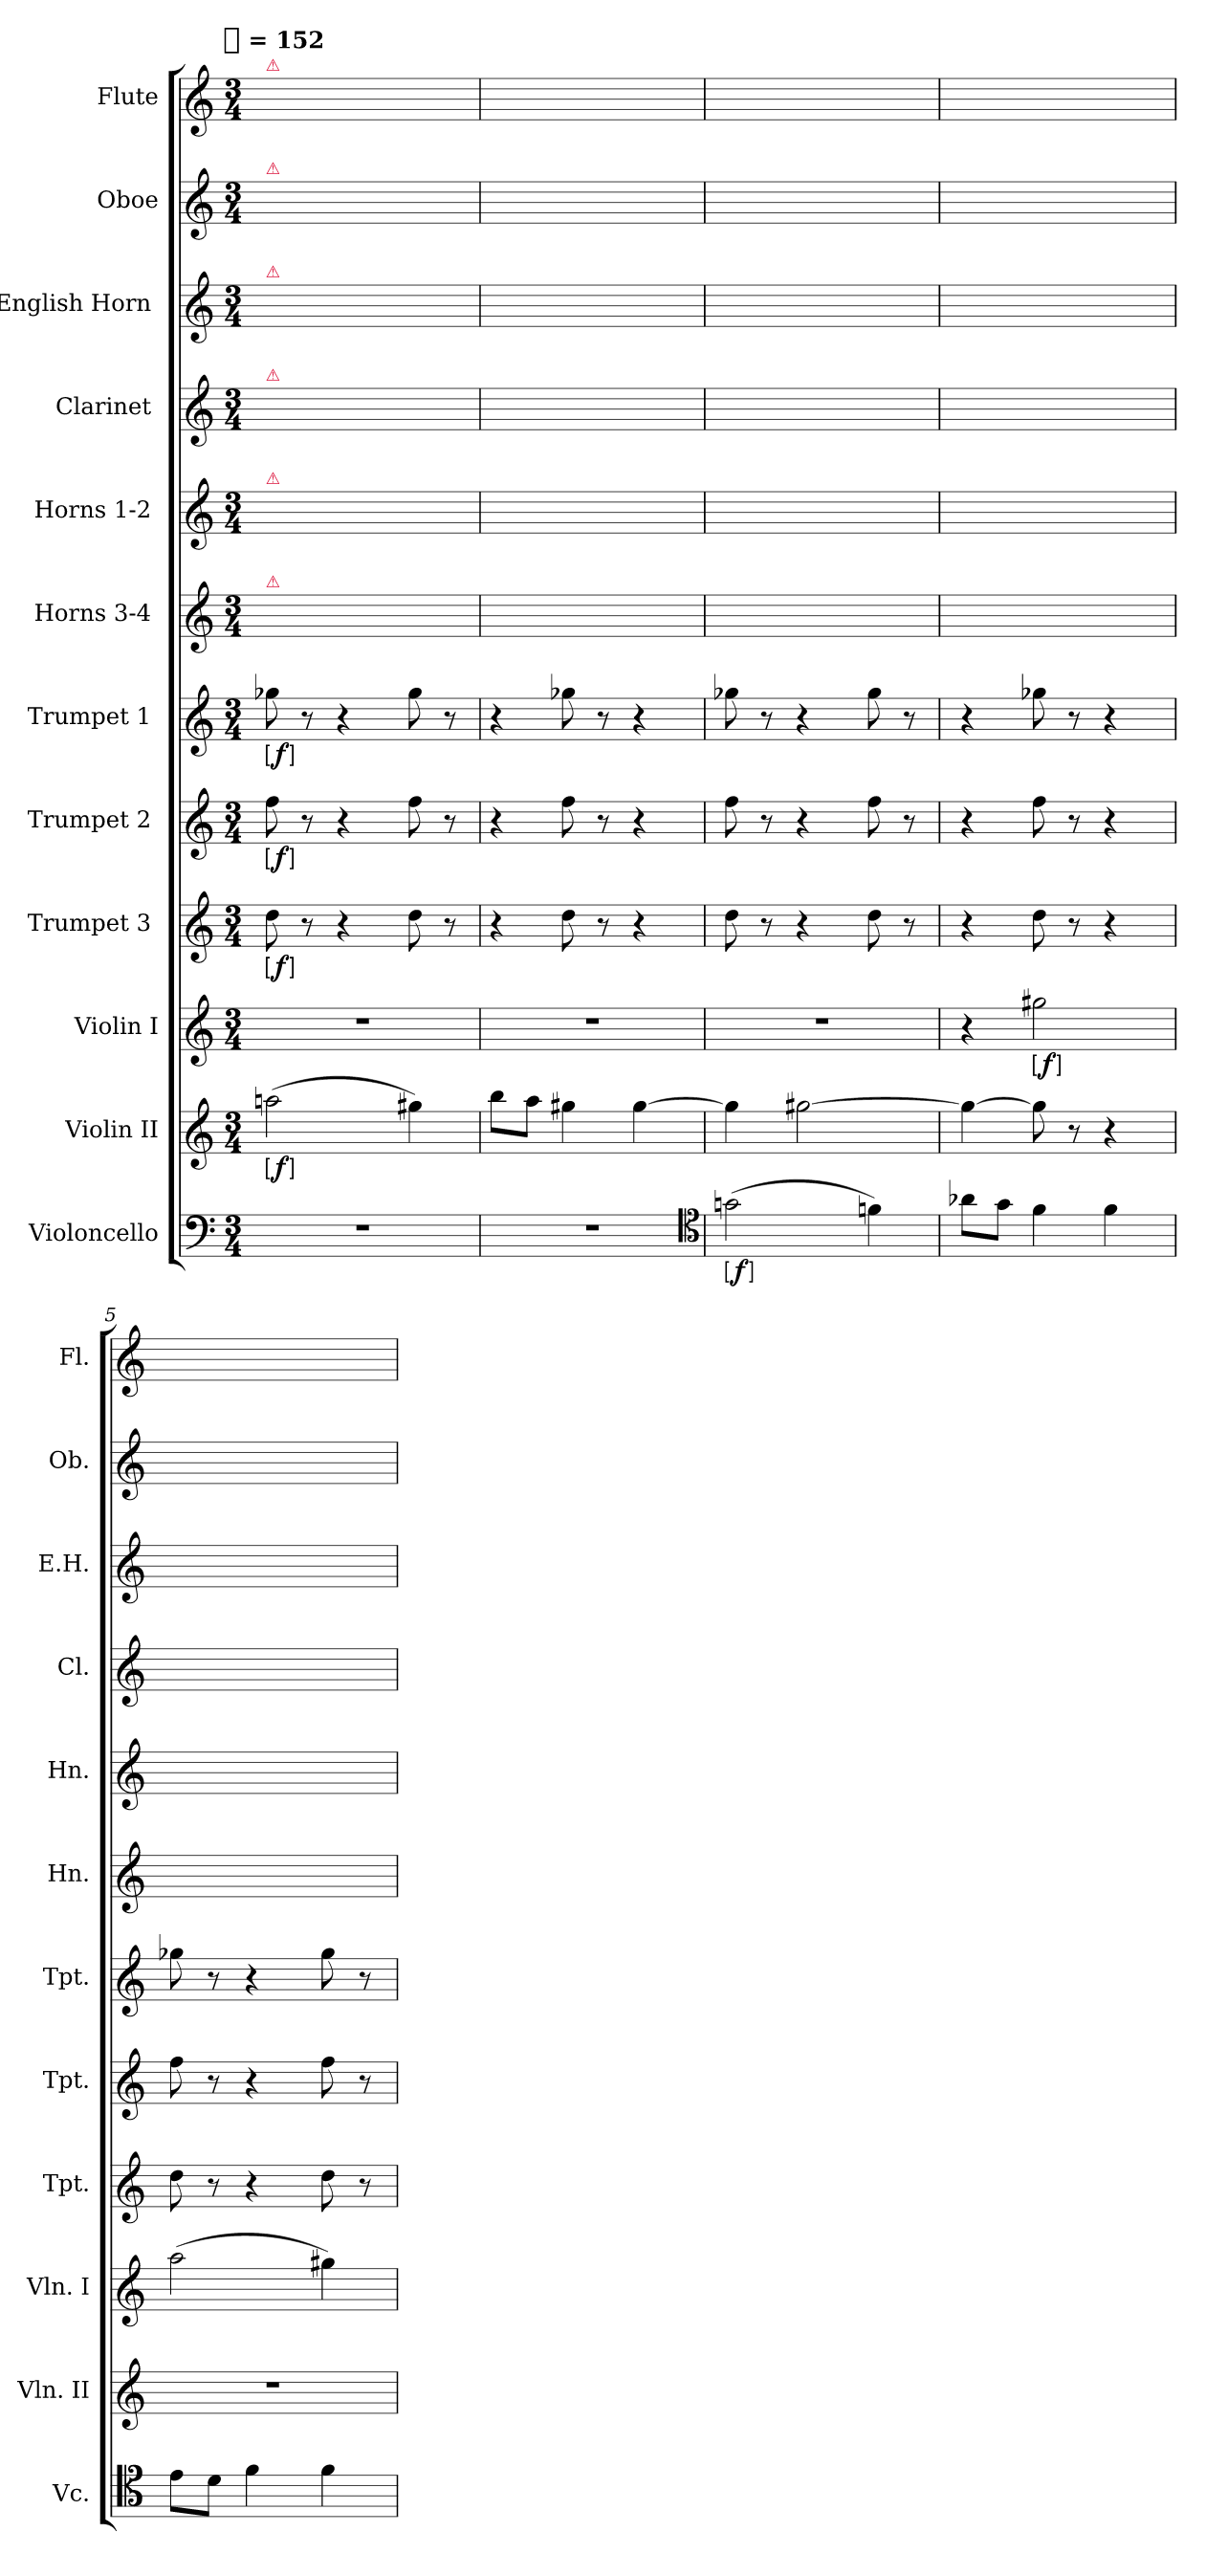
**kern	**dynam	**kern	**dynam	**kern	**dynam	**kern	**dynam	**kern	**dynam	**kern	**dynam	**kern	**kern	**kern	**kern	**kern	**kern
*part12	*part12	*part11	*part11	*part10	*part10	*part9	*part9	*part8	*part8	*part7	*part7	*part6	*part5	*part4	*part3	*part2	*part1
*staff12	*staff12	*staff11	*staff11	*staff10	*staff10	*staff9	*staff9	*staff8	*staff8	*staff7	*staff7	*staff6	*staff5	*staff4	*staff3	*staff2	*staff1
*I"Violoncello	*	*I"Violin II	*	*I"Violin I	*	*I"Trumpet 3 [C]	*	*I"Trumpet 2 [C]	*	*I"Trumpet 1 [C]	*	*I"Horns 3-4 [C]	*I"Horns 1-2 [C]	*I"Clarinet [C]	*I"English Horn [C]	*I"Oboe	*I"Flute
*I'Vc.	*	*I'Vln. II	*	*I'Vln. I	*	*I'Tpt.	*	*I'Tpt.	*	*I'Tpt.	*	*I'Hn.	*I'Hn.	*I'Cl.	*I'E.H.	*I'Ob.	*I'Fl.
*clefF4	*	*clefG2	*	*clefG2	*	*clefG2	*	*clefG2	*	*clefG2	*	*clefG2	*clefG2	*clefG2	*clefG2	*clefG2	*clefG2
*k[]	*	*k[]	*	*k[]	*	*k[]	*	*k[]	*	*k[]	*	*k[]	*k[]	*k[]	*k[]	*k[]	*k[]
!!LO:TX:omd:t=[quarter] = 152
*M3/4	*	*M3/4	*	*M3/4	*	*M3/4	*	*M3/4	*	*M3/4	*	*M3/4	*M3/4	*M3/4	*M3/4	*M3/4	*M3/4
*MM152	*	*MM152	*	*MM152	*	*MM152	*	*MM152	*	*MM152	*	*MM152	*MM152	*MM152	*MM152	*MM152	*MM152
=1	=1	=1	=1	=1	=1	=1	=1	=1	=1	=1	=1	=1	=1	=1	=1	=1	=1
!	!	!	!	!	!	!	!	!	!	!	!	!	!	!	!	!	!LO:TX:a:color=crimson:t=⚠
!	!	!	!	!	!	!	!	!	!	!	!	!	!	!	!	!LO:TX:a:color=crimson:t=⚠	!
!	!	!	!	!	!	!	!	!	!	!	!	!	!	!	!LO:TX:a:color=crimson:t=⚠	!	!
!	!	!	!	!	!	!	!	!	!	!	!	!	!	!LO:TX:a:color=crimson:t=⚠	!	!	!
!	!	!	!	!	!	!	!	!	!	!	!	!	!LO:TX:a:color=crimson:t=⚠	!	!	!	!
!	!	!	!	!	!	!	!	!	!	!	!	!LO:TX:a:color=crimson:t=⚠	!	!	!	!	!
!	!	!	!LO:DY:ed=brack	!	!	!	!LO:DY:ed=brack	!	!LO:DY:ed=brack	!	!LO:DY:ed=brack	!	!	!	!	!	!
4%3r	.	(2aan	f	4%3r	.	8dd	f	8ff	f	8gg-X	f	8ryy	8ryy	8ryy	8ryy	8ryy	8ryy
.	.	.	.	.	.	8r	.	8r	.	8r	.	8ryy	8ryy	8ryy	8ryy	8ryy	8ryy
.	.	.	.	.	.	4r	.	4r	.	4r	.	8ryy	8ryy	8ryy	8ryy	8ryy	8ryy
.	.	.	.	.	.	.	.	.	.	.	.	8ryy	8ryy	8ryy	8ryy	8ryy	8ryy
.	.	4gg#X)	.	.	.	8dd	.	8ff	.	8gg-	.	8ryy	8ryy	8ryy	8ryy	8ryy	8ryy
.	.	.	.	.	.	8r	.	8r	.	8r	.	8ryy	8ryy	8ryy	8ryy	8ryy	8ryy
=2	=2	=2	=2	=2	=2	=2	=2	=2	=2	=2	=2	=2	=2	=2	=2	=2	=2
4%3r	.	8bbL	.	4%3r	.	4r	.	4r	.	4r	.	8ryy	8ryy	8ryy	8ryy	8ryy	8ryy
.	.	8aaJ	.	.	.	.	.	.	.	.	.	8ryy	8ryy	8ryy	8ryy	8ryy	8ryy
.	.	4gg#X	.	.	.	8dd	.	8ff	.	8gg-X	.	8ryy	8ryy	8ryy	8ryy	8ryy	8ryy
.	.	.	.	.	.	8r	.	8r	.	8r	.	8ryy	8ryy	8ryy	8ryy	8ryy	8ryy
.	.	[4gg#	.	.	.	4r	.	4r	.	4r	.	8ryy	8ryy	8ryy	8ryy	8ryy	8ryy
.	.	.	.	.	.	.	.	.	.	.	.	8ryy	8ryy	8ryy	8ryy	8ryy	8ryy
*clefC4	*	*	*	*	*	*	*	*	*	*	*	*	*	*	*	*	*
=3	=3	=3	=3	=3	=3	=3	=3	=3	=3	=3	=3	=3	=3	=3	=3	=3	=3
!	!LO:DY:ed=brack	!	!	!	!	!	!	!	!	!	!	!	!	!	!	!	!
(2gn	f	4gg#]	.	4%3r	.	8dd	.	8ff	.	8gg-X	.	8ryy	8ryy	8ryy	8ryy	8ryy	8ryy
.	.	.	.	.	.	8r	.	8r	.	8r	.	8ryy	8ryy	8ryy	8ryy	8ryy	8ryy
.	.	[2gg#X	.	.	.	4r	.	4r	.	4r	.	8ryy	8ryy	8ryy	8ryy	8ryy	8ryy
.	.	.	.	.	.	.	.	.	.	.	.	8ryy	8ryy	8ryy	8ryy	8ryy	8ryy
4fn)	.	.	.	.	.	8dd	.	8ff	.	8gg-	.	8ryy	8ryy	8ryy	8ryy	8ryy	8ryy
.	.	.	.	.	.	8r	.	8r	.	8r	.	8ryy	8ryy	8ryy	8ryy	8ryy	8ryy
=4	=4	=4	=4	=4	=4	=4	=4	=4	=4	=4	=4	=4	=4	=4	=4	=4	=4
8a-XL	.	4gg#_	.	4r	.	4r	.	4r	.	4r	.	8ryy	8ryy	8ryy	8ryy	8ryy	8ryy
8gJ	.	.	.	.	.	.	.	.	.	.	.	8ryy	8ryy	8ryy	8ryy	8ryy	8ryy
!	!	!	!	!	!LO:DY:ed=brack	!	!	!	!	!	!	!	!	!	!	!	!
4f	.	8gg#]	.	2gg#X	f	8dd	.	8ff	.	8gg-X	.	8ryy	8ryy	8ryy	8ryy	8ryy	8ryy
.	.	8r	.	.	.	8r	.	8r	.	8r	.	8ryy	8ryy	8ryy	8ryy	8ryy	8ryy
4f	.	4r	.	.	.	4r	.	4r	.	4r	.	8ryy	8ryy	8ryy	8ryy	8ryy	8ryy
.	.	.	.	.	.	.	.	.	.	.	.	8ryy	8ryy	8ryy	8ryy	8ryy	8ryy
=5	=5	=5	=5	=5	=5	=5	=5	=5	=5	=5	=5	=5	=5	=5	=5	=5	=5
8eL	.	4%3r	.	(2aa	.	8dd	.	8ff	.	8gg-X	.	8ryy	8ryy	8ryy	8ryy	8ryy	8ryy
8dJ	.	.	.	.	.	8r	.	8r	.	8r	.	8ryy	8ryy	8ryy	8ryy	8ryy	8ryy
4f	.	.	.	.	.	4r	.	4r	.	4r	.	8ryy	8ryy	8ryy	8ryy	8ryy	8ryy
.	.	.	.	.	.	.	.	.	.	.	.	8ryy	8ryy	8ryy	8ryy	8ryy	8ryy
4f	.	.	.	4gg#X)	.	8dd	.	8ff	.	8gg-	.	8ryy	8ryy	8ryy	8ryy	8ryy	8ryy
.	.	.	.	.	.	8r	.	8r	.	8r	.	8ryy	8ryy	8ryy	8ryy	8ryy	8ryy
=	=	=	=	=	=	=	=	=	=	=	=	=	=	=	=	=	=
*-	*-	*-	*-	*-	*-	*-	*-	*-	*-	*-	*-	*-	*-	*-	*-	*-	*-
